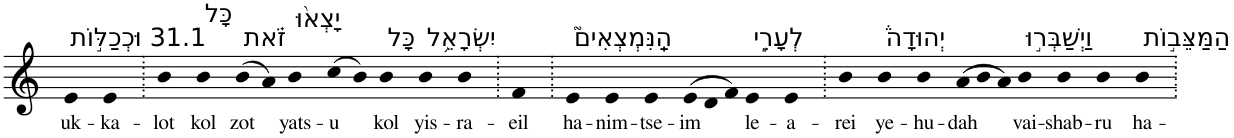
**kern	**text
*part1	*part1
*staff1	*staff1
*I"Piano	*
*I'Pno	*
*clefG2	*
*k[]	*
=1	=1
!LO:TX:a:t=31.1 וּכְכַלּ֣וֹת	!
!	!LO:LY:b
4e	uk-
!	!LO:LY:b
4e	-ka-
=2.	=2.
!	!LO:LY:b
4b	-lot
!LO:TX:a:t=כָּל	!
!	!LO:LY:b
4b	kol
!LO:TX:a:t=זֹ֗את	!
!	!LO:LY:b
(>8b	zot
8a)	.
!LO:TX:a:t=יָצְא֨וּ	!
!	!LO:LY:b
4b	yats-
!	!LO:LY:b
(>8cc	-u
8b)	.
!LO:TX:a:t=כָּל	!
!	!LO:LY:b
4b	kol
!LO:TX:a:t=יִשְׂרָאֵ֥ל	!
!	!LO:LY:b
4b	yis-
!	!LO:LY:b
4b	-ra-
=3.	=3.
!	!LO:LY:b
4f	-eil
=4.	=4.
!LO:TX:a:t=הַֽנִּמְצְאִים֮	!
!	!LO:LY:b
4e	ha-
!	!LO:LY:b
4e	-nim-
!	!LO:LY:b
4e	-tse-
*Xtuplet	*
!	!LO:LY:b
(>12e	-im
12d	.
12f)	.
!LO:TX:a:t=לְעָרֵ֣י	!
!	!LO:LY:b
4e	le-
!	!LO:LY:b
4e	-a-
=5.	=5.
!	!LO:LY:b
4b	-rei
!LO:TX:a:t=יְהוּדָה֒	!
!	!LO:LY:b
4b	ye-
!	!LO:LY:b
4b	-hu-
!	!LO:LY:b
(>12a	-dah
12b	.
12a)	.
!LO:TX:a:t=וַיְשַׁבְּר֣וּ	!
!	!LO:LY:b
4b	vai-
!	!LO:LY:b
4b	-shab-
!	!LO:LY:b
4b	-ru
!LO:TX:a:t=הַמַּצֵּב֣וֹת	!
!	!LO:LY:b
4b	ha-
=.	=.
*-	*-
